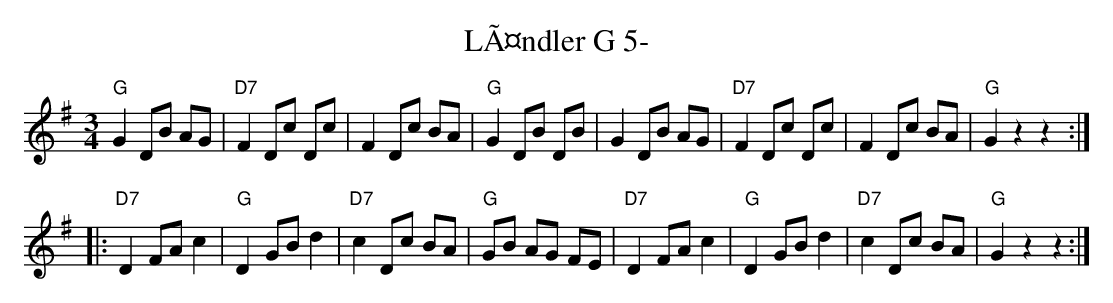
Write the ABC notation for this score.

X:1
T:LÃ¤ndler G 5-
M:3/4
L:1/8
K:Gmaj
"G"G2 DB AG | "D7"F2 Dc Dc | F2 Dc BA | "G"G2 DB DB | G2 DB AG | "D7"F2 Dc Dc | F2 Dc BA | "G"G2z2z2 ::
"D7"D2 FA c2 | "G"D2 GB d2 | "D7"c2 Dc BA | "G"GB AG FE | "D7"D2 FA c2 | "G"D2 GB d2 | "D7"c2 Dc BA | "G"G2z2z2 :|
